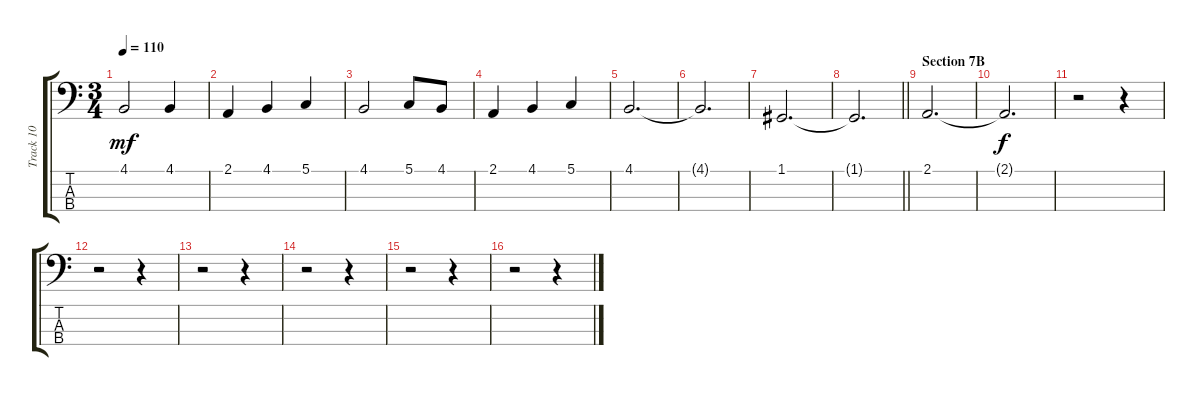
\track ("Track 10" "Track 10") {instrument cello}
\staff {score tabs}
\tuning (G2 D2 A1 E1) {hide}
\ts (3 4)
\tempo 110
\clef f4
\ks c
4.1.2{dy mf} 4.1.4 |
2.1.4 4.1.4 5.1.4 |
4.1.2 5.1.8 4.1.8 |
2.1.4 4.1.4 5.1.4 |
4.1.2{d} |
4.1{t}.2{d} |
1.1.2{d} |
\barLineRight lightlight
1.1{t}.2{d} |
\section ("" "Section 7B")
2.1.2{d} |
2.1{t}.2{d dy f} |
r.2 r.4 |
r.2 r.4 |
r.2 r.4 |
r.2 r.4 |
r.2 r.4 |
r.2 r.4
